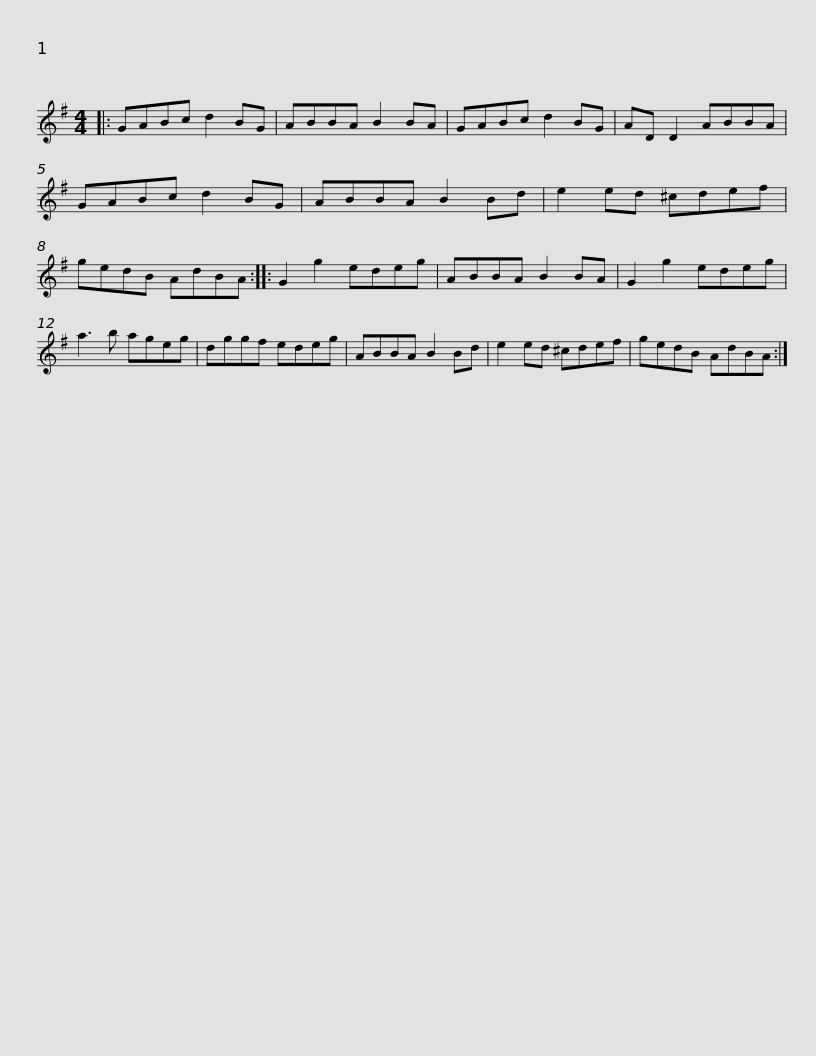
X:1
L:1/8
M:4/4
I:linebreak $
K:G
V:1 treble
V:1
|: GABc d2 BG | ABBA B2 BA | GABc d2 BG | AD D2 ABBA | GABc d2 BG | %5
 ABBA B2 Bd |$ e2 ed ^cdef | gedB AdBA :: G2 g2 edeg | ABBA B2 BA | %10
 G2 g2 edeg | a3 b ageg |$ dggf edeg | ABBA B2 Bd | e2 ed ^cdef | %15
 gedB AdBA :| %16
